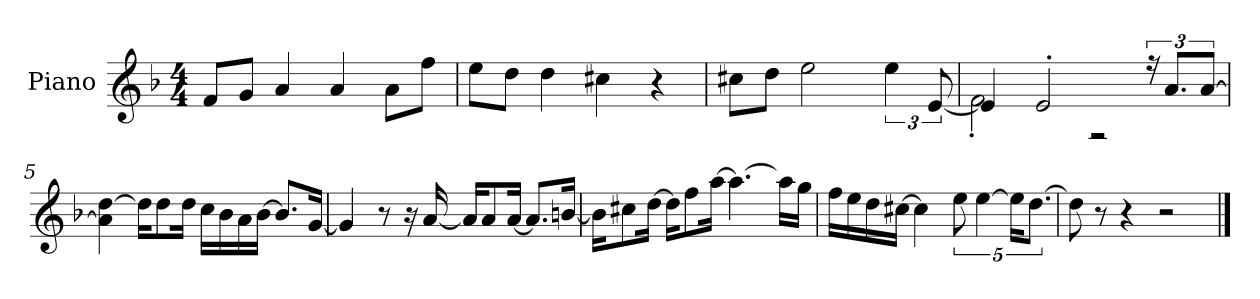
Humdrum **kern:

**kern
*part1
*staff1
*I"Piano
*I'P-no
*clefG2
*k[b-]
*M4/4
*MM90
=1
8f/L
8g/J
4a/
4a/
8a\L
8ff\J
=2
8ee\L
8dd\J
4dd\
4cc#X\
4r
=3
8cc#X\L
8dd\J
2ee\
6ee\
[12e/
=4
*^
4e/]	2f'\
2e'/	.
.	2r
24r	.
12.a/L	.
[12a/J	.
*v	*v
=5
4a\] [4dd\
16dd\KL]
8dd\
16dd\Jk
16cc\LL
16b-\
16a\
[16b-\JJ
8.b-/L]
[16g/Jk
!!LO:LB:g=z
=6
4g/]
8r
16r
[16a/
16a/KL]
8a/
[16a/Jk
8.a/L]
[16bn/Jk
=7
16b\KL]
8cc#X\
[16dd\Jk
16dd\KL]
8ff\
[16aa\Jk
4.aa\_
16aa\LL]
16gg\JJ
=8
16ff\LL
16ee\
16dd\
[16cc#X\JJ
4cc#\]
10ee\
[5ee\
20ee\KL]
[10.dd\J
=9
8dd\]
8r
4r
2r
==
*-
